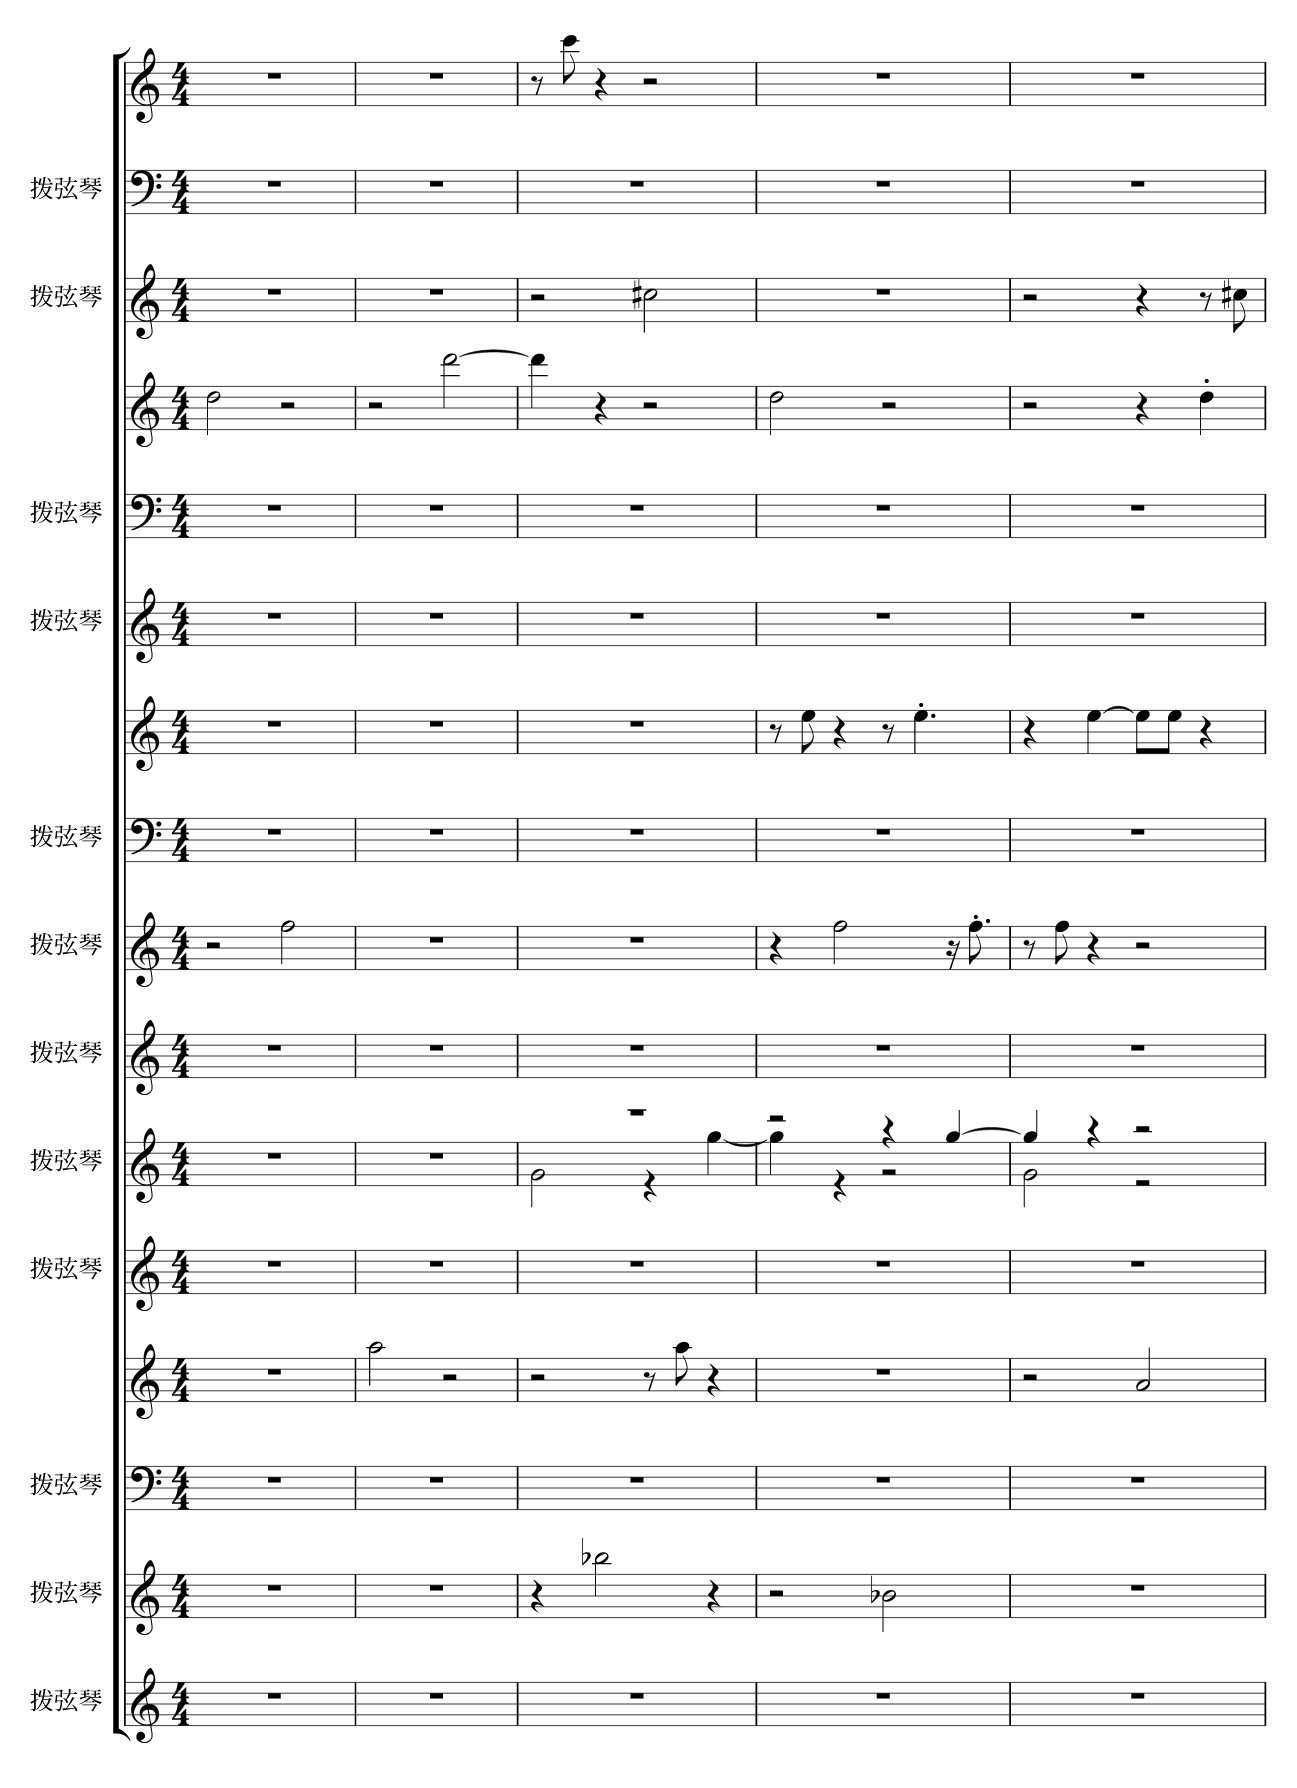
**kern	**kern	**kern	**kern	**kern	**kern	**kern	**kern	**kern	**kern	**kern	**kern	**kern	**kern	**kern	**kern
*part12	*part11	*part10	*part10	*part9	*part8	*part7	*part6	*part5	*part5	*part4	*part3	*part3	*part2	*part1	*part1
*staff16	*staff15	*staff14	*staff13	*staff12	*staff11	*staff10	*staff9	*staff8	*staff7	*staff6	*staff5	*staff4	*staff3	*staff2	*staff1
*I"拨弦琴	*I"拨弦琴	*I"拨弦琴	*	*I"拨弦琴	*I"拨弦琴	*I"拨弦琴	*I"拨弦琴	*I"拨弦琴	*	*I"拨弦琴	*I"拨弦琴	*	*I"拨弦琴	*I"拨弦琴	*
*clefG2	*clefG2	*clefF4	*clefG2	*clefG2	*clefG2	*clefG2	*clefG2	*clefF4	*clefG2	*clefG2	*clefF4	*clefG2	*clefG2	*clefF4	*clefG2
*k[]	*k[]	*k[]	*k[]	*k[]	*k[]	*k[]	*k[]	*k[]	*k[]	*k[]	*k[]	*k[]	*k[]	*k[]	*k[]
*M4/4	*M4/4	*M4/4	*M4/4	*M4/4	*M4/4	*M4/4	*M4/4	*M4/4	*M4/4	*M4/4	*M4/4	*M4/4	*M4/4	*M4/4	*M4/4
*MM160	*MM160	*MM160	*MM160	*MM160	*MM160	*MM160	*MM160	*MM160	*MM160	*MM160	*MM160	*MM160	*MM160	*MM160	*MM160
=1	=1	=1	=1	=1	=1	=1	=1	=1	=1	=1	=1	=1	=1	=1	=1
1r	1r	1r	1r	1r	1r	1r	2r	1r	1r	1r	1r	2dd\	1r	1r	1r
.	.	.	.	.	.	.	2ff\	.	.	.	.	2r	.	.	.
=2	=2	=2	=2	=2	=2	=2	=2	=2	=2	=2	=2	=2	=2	=2	=2
1r	1r	1r	2aa\	1r	1r	1r	1r	1r	1r	1r	1r	2r	1r	1r	1r
.	.	.	2r	.	.	.	.	.	.	.	.	[2ddd\	.	.	.
=3	=3	=3	=3	=3	=3	=3	=3	=3	=3	=3	=3	=3	=3	=3	=3
*	*	*	*	*	*^	*	*	*	*	*	*	*	*	*	*
1r	4r	1r	2r	1r	1r	2g\	1r	1r	1r	1r	1r	1r	4ddd\]	2r	1r	8r
.	.	.	.	.	.	.	.	.	.	.	.	.	.	.	.	8ccc\
.	2bb-X\	.	.	.	.	.	.	.	.	.	.	.	4r	.	.	4r
.	.	.	8r	.	.	4r	.	.	.	.	.	.	2r	2cc#X\	.	2r
.	.	.	8aa\	.	.	.	.	.	.	.	.	.	.	.	.	.
.	4r	.	4r	.	.	[4gg\	.	.	.	.	.	.	.	.	.	.
=4	=4	=4	=4	=4	=4	=4	=4	=4	=4	=4	=4	=4	=4	=4	=4	=4
1r	2r	1r	1r	1r	2r	4gg\]	1r	4r	1r	8r	1r	1r	2dd\	1r	1r	1r
.	.	.	.	.	.	.	.	.	.	8ee\	.	.	.	.	.	.
.	.	.	.	.	.	4r	.	2ff\	.	4r	.	.	.	.	.	.
.	2b-X\	.	.	.	4r	2r	.	.	.	8r	.	.	2r	.	.	.
.	.	.	.	.	.	.	.	.	.	4.ee'\	.	.	.	.	.	.
.	.	.	.	.	[4gg/	.	.	16r	.	.	.	.	.	.	.	.
.	.	.	.	.	.	.	.	8.ff'\	.	.	.	.	.	.	.	.
=5	=5	=5	=5	=5	=5	=5	=5	=5	=5	=5	=5	=5	=5	=5	=5	=5
1r	1r	1r	2r	1r	4gg/]	2g\	1r	8r	1r	4r	1r	1r	2r	2r	1r	1r
.	.	.	.	.	.	.	.	8ff\	.	.	.	.	.	.	.	.
.	.	.	.	.	4r	.	.	4r	.	[4ee\	.	.	.	.	.	.
.	.	.	2a/	.	2r	2r	.	2r	.	8ee\L]	.	.	4r	4r	.	.
.	.	.	.	.	.	.	.	.	.	8ee\J	.	.	.	.	.	.
.	.	.	.	.	.	.	.	.	.	4r	.	.	4dd'\	8r	.	.
.	.	.	.	.	.	.	.	.	.	.	.	.	.	8cc#X\	.	.
*	*	*	*	*	*v	*v	*	*	*	*	*	*	*	*	*	*
=	=	=	=	=	=	=	=	=	=	=	=	=	=	=	=
*-	*-	*-	*-	*-	*-	*-	*-	*-	*-	*-	*-	*-	*-	*-	*-
